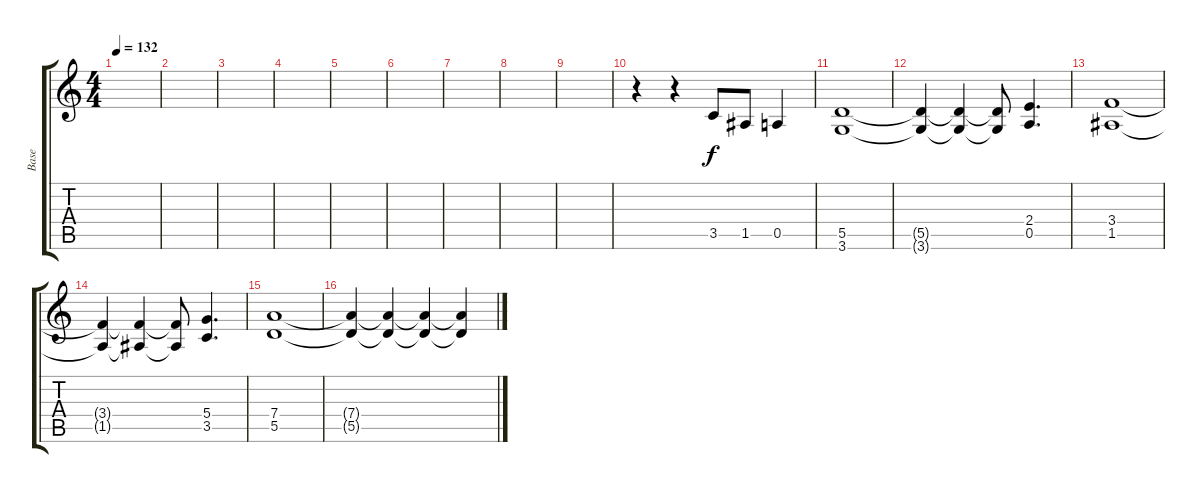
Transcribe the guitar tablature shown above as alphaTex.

\track ("Base" "Base") {instrument distortionguitar}
\staff {score tabs}
\tuning (E4 B3 G3 D3 A2 E2) {hide}
\ts (4 4)
\tempo 132
\clef g2
\ks c
|
|
|
|
|
|
|
|
|
r.4 r.4 3.5.8 1.5.8 0.5.4 |
(5.5 3.6).1 |
(5.5{t} 3.6{t}).4 (5.5{t} 3.6{t}).4 (5.5{t} 3.6{t}).8 (2.4 0.5).4{d} |
(3.4 1.5).1 |
(3.4{t} 1.5{t}).4 (3.4{t} 1.5{t}).4 (3.4{t} 1.5{t}).8 (5.4 3.5).4{d} |
(7.4 5.5).1 |
(7.4{t} 5.5{t}).4 (7.4{t} 5.5{t}).4 (7.4{t} 5.5{t}).4 (7.4{t} 5.5{t}).4
